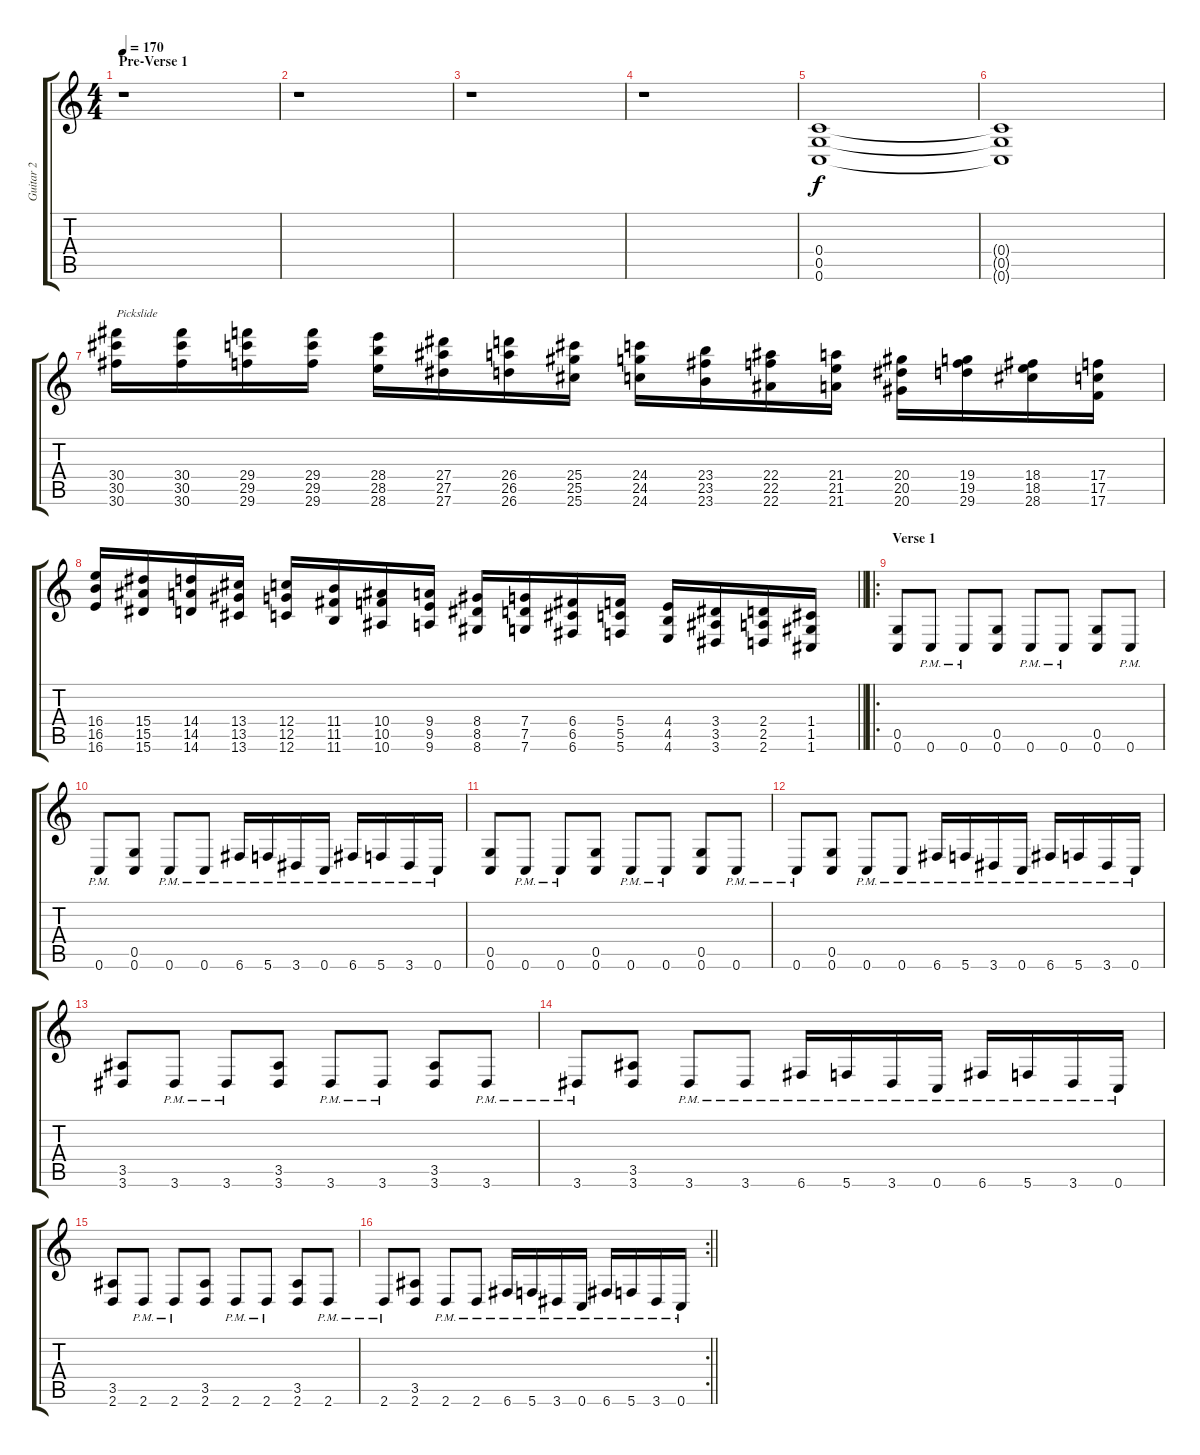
\track ("Guitar 2" "Guitar 2") {instrument distortionguitar}
\staff {score tabs}
\tuning (D4 A3 F3 C3 G2 C2) {hide}
\ts (4 4)
\section ("" "Pre-Verse 1")
\tempo 170
\clef g2
\ks c
r.1{dy f} |
r.1 |
r.1 |
r.1 |
(0.4 0.5 0.6).1 |
(0.4{t} 0.5{t} 0.6{t}).1 |
(30.4 30.5 30.6).16{txt "Pickslide"} (30.4 30.5 30.6).16 (29.4 29.5 29.6).16 (29.4 29.5 29.6).16 (28.4 28.5 28.6).16 (27.4 27.5 27.6).16 (26.4 26.5 26.6).16 (25.4 25.5 25.6).16 (24.4 24.5 24.6).16 (23.4 23.5 23.6).16 (22.4 22.5 22.6).16 (21.4 21.5 21.6).16 (20.4 20.5 20.6).16 (19.4 19.5 29.6).16 (18.4 18.5 28.6).16 (17.4 17.5 17.6).16 |
\barLineRight lightlight
(16.4 16.5 16.6).16 (15.4 15.5 15.6).16 (14.4 14.5 14.6).16 (13.4 13.5 13.6).16 (12.4 12.5 12.6).16 (11.4 11.5 11.6).16 (10.4 10.5 10.6).16 (9.4 9.5 9.6).16 (8.4 8.5 8.6).16 (7.4 7.5 7.6).16 (6.4 6.5 6.6).16 (5.4 5.5 5.6).16 (4.4 4.5 4.6).16 (3.4 3.5 3.6).16 (2.4 2.5 2.6).16 (1.4 1.5 1.6).16 |
\ro
\section ("" "Verse 1")
(0.5 0.6).8 0.6{pm}.8 0.6{pm}.8 (0.5 0.6).8 0.6{pm}.8 0.6{pm}.8 (0.5 0.6).8 0.6{pm}.8 |
0.6{pm}.8 (0.5 0.6).8 0.6{pm}.8 0.6{pm}.8 6.6{pm}.16 5.6{pm}.16 3.6{pm}.16 0.6{pm}.16 6.6{pm}.16 5.6{pm}.16 3.6{pm}.16 0.6{pm}.16 |
(0.5 0.6).8 0.6{pm}.8 0.6{pm}.8 (0.5 0.6).8 0.6{pm}.8 0.6{pm}.8 (0.5 0.6).8 0.6{pm}.8 |
0.6{pm}.8 (0.5 0.6).8 0.6{pm}.8 0.6{pm}.8 6.6{pm}.16 5.6{pm}.16 3.6{pm}.16 0.6{pm}.16 6.6{pm}.16 5.6{pm}.16 3.6{pm}.16 0.6{pm}.16 |
(3.5 3.6).8 3.6{pm}.8 3.6{pm}.8 (3.5 3.6).8 3.6{pm}.8 3.6{pm}.8 (3.5 3.6).8 3.6{pm}.8 |
3.6{pm}.8 (3.5 3.6).8 3.6{pm}.8 3.6{pm}.8 6.6{pm}.16 5.6{pm}.16 3.6{pm}.16 0.6{pm}.16 6.6{pm}.16 5.6{pm}.16 3.6{pm}.16 0.6{pm}.16 |
(3.5 2.6).8 2.6{pm}.8 2.6{pm}.8 (3.5 2.6).8 2.6{pm}.8 2.6{pm}.8 (3.5 2.6).8 2.6{pm}.8 |
\rc 2
\barLineRight lightlight
2.6{pm}.8 (3.5 2.6).8 2.6{pm}.8 2.6{pm}.8 6.6{pm}.16 5.6{pm}.16 3.6{pm}.16 0.6{pm}.16 6.6{pm}.16 5.6{pm}.16 3.6{pm}.16 0.6{pm}.16
